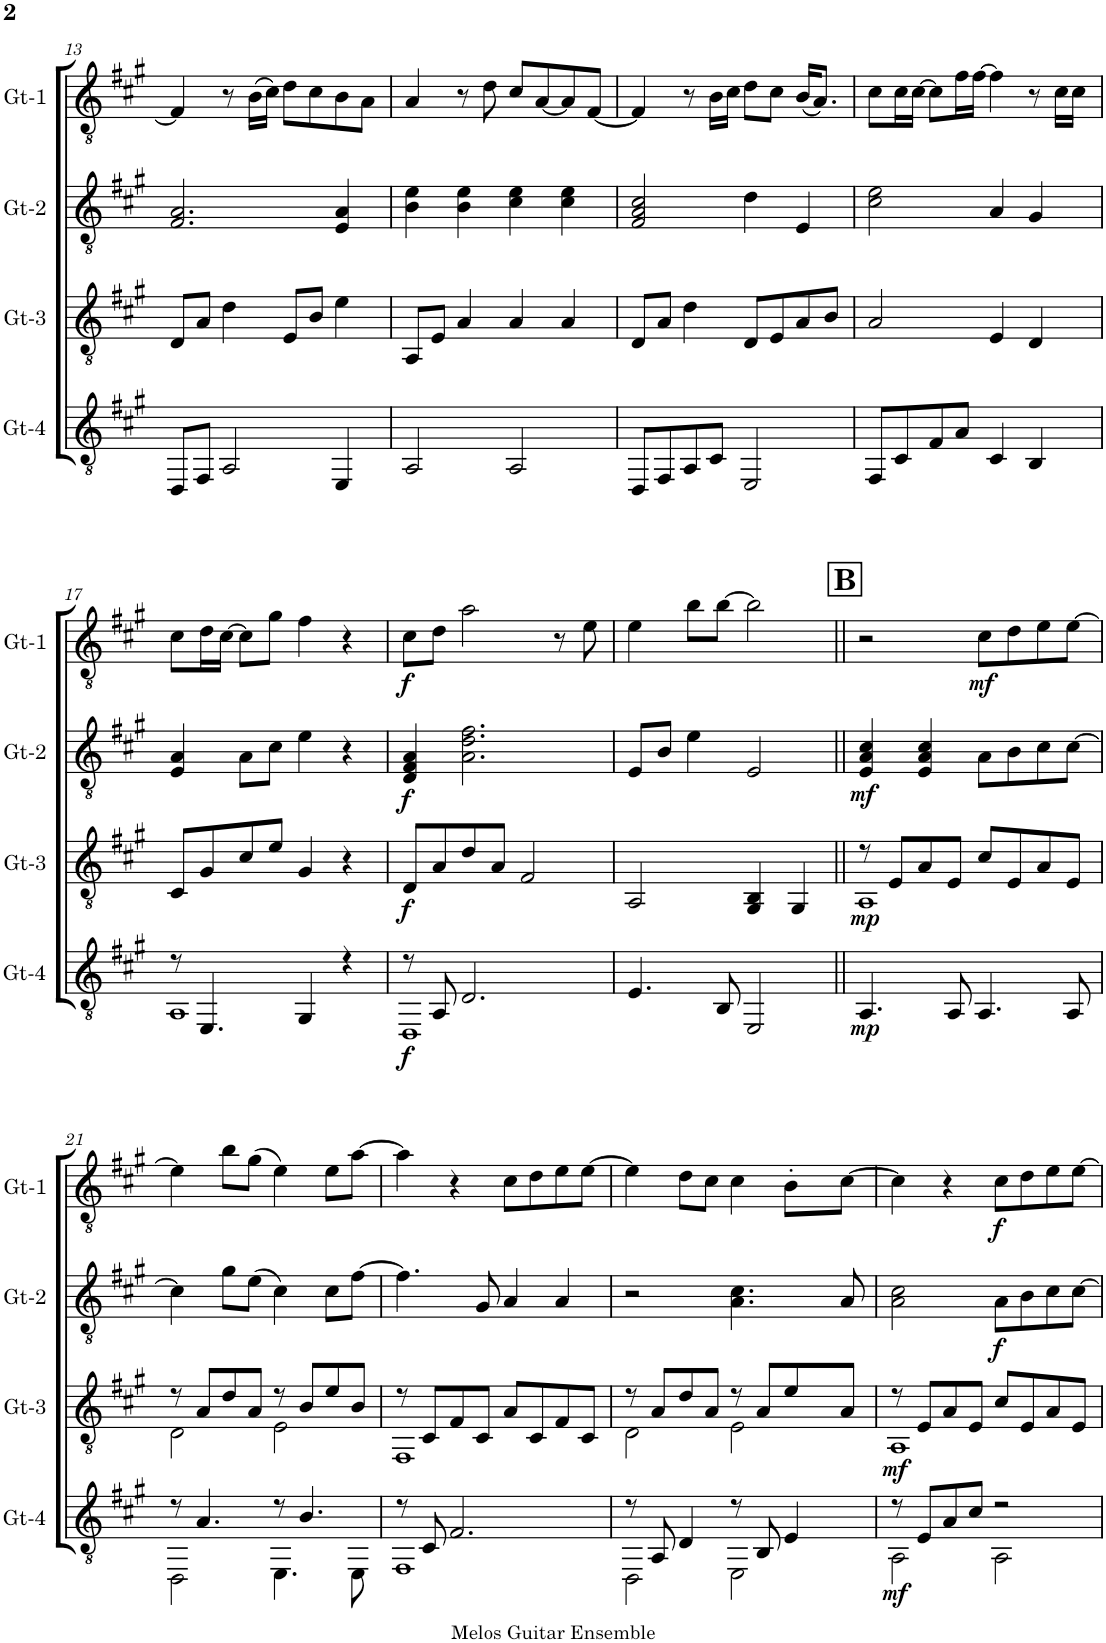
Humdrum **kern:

**kern	**dynam	**kern	**dynam	**kern	**dynam	**kern	**dynam
*part4	*part4	*part3	*part3	*part2	*part2	*part1	*part1
*staff4	*staff4	*staff3	*staff3	*staff2	*staff2	*staff1	*staff1
*I"Gt-4	*	*I"Gt-3	*	*I"Gt-2	*	*I"Gt-1	*
*I'Gt-4	*	*I'Gt-3	*	*I'Gt-2	*	*I'Gt-1	*
!!LO:PB:g=z
*clefGv2	*	*clefGv2	*	*clefGv2	*	*clefGv2	*
*k[f#c#g#]	*	*k[f#c#g#]	*	*k[f#c#g#]	*	*k[f#c#g#]	*
*M4/4	*	*M4/4	*	*M4/4	*	*M4/4	*
=13	=13	=13	=13	=13	=13	=13	=13
8DD/L	.	8D/L	.	2.F#/ 2.A/	.	4F#/]	.
8FF#/J	.	8A/J	.	.	.	.	.
2AA/	.	4d\	.	.	.	8r	.
.	.	.	.	.	.	(16B\LL	.
.	.	.	.	.	.	16c#\JJ)	.
.	.	8E/L	.	.	.	8d\L	.
.	.	8B/J	.	.	.	8c#\	.
4EE/	.	4e\	.	4E/ 4A/	.	8B\	.
.	.	.	.	.	.	8A\J	.
=14	=14	=14	=14	=14	=14	=14	=14
2AA/	.	8AA/L	.	4B\ 4e\	.	4A/	.
.	.	8E/J	.	.	.	.	.
.	.	4A/	.	4B\ 4e\	.	8r	.
.	.	.	.	.	.	8d\	.
2AA/	.	4A/	.	4c#\ 4e\	.	8c#/L	.
.	.	.	.	.	.	[8A/	.
.	.	4A/	.	4c#\ 4e\	.	8A/]	.
.	.	.	.	.	.	[8F#/J	.
=15	=15	=15	=15	=15	=15	=15	=15
8DD/L	.	8D/L	.	2F#/ 2A/ 2c#/	.	4F#/]	.
8FF#/	.	8A/J	.	.	.	.	.
8AA/	.	4d\	.	.	.	8r	.
8C#/J	.	.	.	.	.	16B\LL	.
.	.	.	.	.	.	16c#\JJ	.
2EE/	.	8D/L	.	4d\	.	8d\L	.
.	.	8E/	.	.	.	8c#\J	.
.	.	8A/	.	4E/	.	(16B/KL	.
.	.	.	.	.	.	8.A/J)	.
.	.	8B/J	.	.	.	.	.
=16	=16	=16	=16	=16	=16	=16	=16
8FF#/L	.	2A/	.	2c#\ 2e\	.	8c#\L	.
8C#/	.	.	.	.	.	16c#\L	.
.	.	.	.	.	.	[16c#\JJ	.
8F#/	.	.	.	.	.	8c#\L]	.
8A/J	.	.	.	.	.	16f#\L	.
.	.	.	.	.	.	[16f#\JJ	.
4C#/	.	4E/	.	4A/	.	4f#\]	.
4BB/	.	4D/	.	4G#/	.	8r	.
.	.	.	.	.	.	16c#\LL	.
.	.	.	.	.	.	16c#\JJ	.
!!LO:LB:g=z
=17	=17	=17	=17	=17	=17	=17	=17
*^	*	*	*	*	*	*	*
8r	1AA	.	8C#/L	.	4E/ 4A/	.	8c#\L	.
4.EE/	.	.	8G#/	.	.	.	16d\L	.
.	.	.	.	.	.	.	[16c#\JJ	.
.	.	.	8c#/	.	8A\L	.	8c#\L]	.
.	.	.	8e/J	.	8c#\J	.	8g#\J	.
4GG#/	.	.	4G#/	.	4e\	.	4f#\	.
4r	.	.	4r	.	4r	.	4r	.
=18	=18	=18	=18	=18	=18	=18	=18	=18
!	!	!LO:DY:b	!	!LO:DY:b	!	!LO:DY:b	!	!LO:DY:b
8r	1DD	f	8D/L	f	4D/ 4F#/ 4A/	f	8c#\L	f
8AA/	.	.	8A/	.	.	.	8d\J	.
2.D/	.	.	8d/	.	2.A\ 2.d\ 2.f#\	.	2a\	.
.	.	.	8A/J	.	.	.	.	.
.	.	.	2F#/	.	.	.	.	.
.	.	.	.	.	.	.	8r	.
.	.	.	.	.	.	.	8e\	.
*v	*v	*	*	*	*	*	*	*
=19	=19	=19	=19	=19	=19	=19	=19
4.E/	.	2AA/	.	8E/L	.	4e\	.
.	.	.	.	8B/J	.	.	.
.	.	.	.	4e\	.	8b\L	.
8BB/	.	.	.	.	.	[8b\J	.
2EE/	.	4GG#/ 4BB/	.	2E/	.	2b\]	.
.	.	4GG#/	.	.	.	.	.
!!LO:REH:place=s1:a:B:cj:fs=14:t=B
=20||	=20||	=20||	=20||	=20||	=20||	=20||	=20||
*	*	*^	*	*	*	*	*
!	!LO:DY:b	!	!	!LO:DY:b	!	!LO:DY:b	!	!
4.AA/	mp	8r	1AA	mp	4E/ 4A/ 4c#/	mf	2r	.
.	.	8E/L	.	.	.	.	.	.
.	.	8A/	.	.	4E/ 4A/ 4c#/	.	.	.
8AA/	.	8E/J	.	.	.	.	.	.
!	!	!	!	!	!	!	!	!LO:DY:b
4.AA/	.	8c#/L	.	.	8A\L	.	8c#\L	mf
.	.	8E/	.	.	8B\	.	8d\	.
.	.	8A/	.	.	8c#\	.	8e\	.
8AA/	.	8E/J	.	.	[8c#\J	.	[8e\J	.
!!LO:LB:g=z
=21	=21	=21	=21	=21	=21	=21	=21	=21
*^	*	*	*	*	*	*	*	*
8r	2DD\	.	8r	2D\	.	4c#\]	.	4e\]	.
4.A/	.	.	8A/L	.	.	.	.	.	.
.	.	.	8d/	.	.	8g#\L	.	8b\L	.
.	.	.	8A/J	.	.	(8e\J	.	(8g#\J	.
8r	4.EE\	.	8r	2E\	.	4c#\)	.	4e\)	.
4.B/	.	.	8B/L	.	.	.	.	.	.
.	.	.	8e/	.	.	8c#\L	.	8e\L	.
.	8EE\	.	8B/J	.	.	[8f#\J	.	[8a\J	.
=22	=22	=22	=22	=22	=22	=22	=22	=22	=22
8r	1FF#	.	8r	1FF#	.	4.f#\]	.	4a\]	.
8C#/	.	.	8C#/L	.	.	.	.	.	.
2.F#/	.	.	8F#/	.	.	.	.	4r	.
.	.	.	8C#/J	.	.	8G#/	.	.	.
.	.	.	8A/L	.	.	4A/	.	8c#\L	.
.	.	.	8C#/	.	.	.	.	8d\	.
.	.	.	8F#/	.	.	4A/	.	8e\	.
.	.	.	8C#/J	.	.	.	.	[8e\J	.
=23	=23	=23	=23	=23	=23	=23	=23	=23	=23
8r	2DD\	.	8r	2D\	.	2r	.	4e\]	.
8AA/	.	.	8A/L	.	.	.	.	.	.
4D/	.	.	8d/	.	.	.	.	8d\L	.
.	.	.	8A/J	.	.	.	.	8c#\J	.
8r	2EE\	.	8r	2E\	.	4.A\ 4.c#\	.	4c#\	.
8BB/	.	.	8A/L	.	.	.	.	.	.
4E/	.	.	8e/	.	.	.	.	8B'\L	.
.	.	.	8A/J	.	.	8A/	.	[8c#\J	.
=24	=24	=24	=24	=24	=24	=24	=24	=24	=24
!	!	!LO:DY:b	!	!	!LO:DY:b	!	!	!	!
8r	2AA\	mf	8r	1AA	mf	2A\ 2c#\	.	4c#\]	.
8E/L	.	.	8E/L	.	.	.	.	.	.
8A/	.	.	8A/	.	.	.	.	4r	.
8c#/J	.	.	8E/J	.	.	.	.	.	.
!	!	!	!	!	!	!	!LO:DY:b	!	!LO:DY:b
2r	2AA\	.	8c#/L	.	.	8A\L	f	8c#\L	f
.	.	.	8E/	.	.	8B\	.	8d\	.
.	.	.	8A/	.	.	8c#\	.	8e\	.
.	.	.	8E/J	.	.	[8c#\J	.	[8e\J	.
*v	*v	*	*	*	*	*	*	*	*
*	*	*v	*v	*	*	*	*	*
=	=	=	=	=	=	=	=
*-	*-	*-	*-	*-	*-	*-	*-
